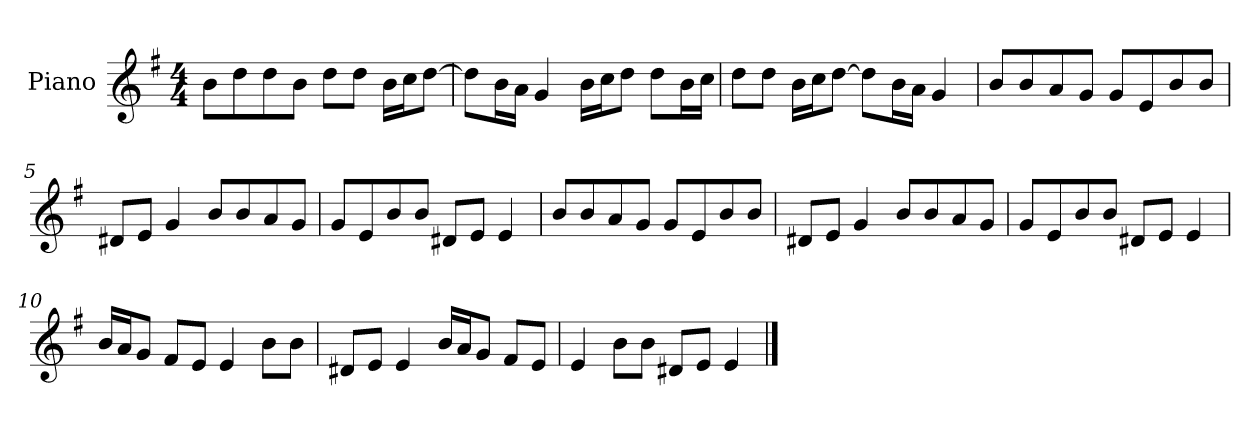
**kern
*part1
*staff1
*I"Piano
*I'P-no
*clefG2
*k[f#]
*M4/4
*MM90
=1
8b\L
8dd\
8dd\
8b\J
8dd\L
8dd\J
16b\LL
16cc\J
[8dd\J
=2
8dd\L]
16b\L
16a\JJ
4g/
16b\LL
16cc\J
8dd\J
8dd\L
16b\L
16cc\JJ
=3
8dd\L
8dd\J
16b\LL
16cc\J
[8dd\J
8dd\L]
16b\L
16a\JJ
4g/
=4
8b/L
8b/
8a/
8g/J
8g/L
8e/
8b/
8b/J
!!LO:LB:g=z
=5
8d#X/L
8e/J
4g/
8b/L
8b/
8a/
8g/J
=6
8g/L
8e/
8b/
8b/J
8d#X/L
8e/J
4e/
=7
8b/L
8b/
8a/
8g/J
8g/L
8e/
8b/
8b/J
=8
8d#X/L
8e/J
4g/
8b/L
8b/
8a/
8g/J
=9
8g/L
8e/
8b/
8b/J
8d#X/L
8e/J
4e/
!!LO:LB:g=z
=10
16b/LL
16a/J
8g/J
8f#/L
8e/J
4e/
8b\L
8b\J
=11
8d#X/L
8e/J
4e/
16b/LL
16a/J
8g/J
8f#/L
8e/J
=12
4e/
8b\L
8b\J
8d#X/L
8e/J
4e/
==
*-
